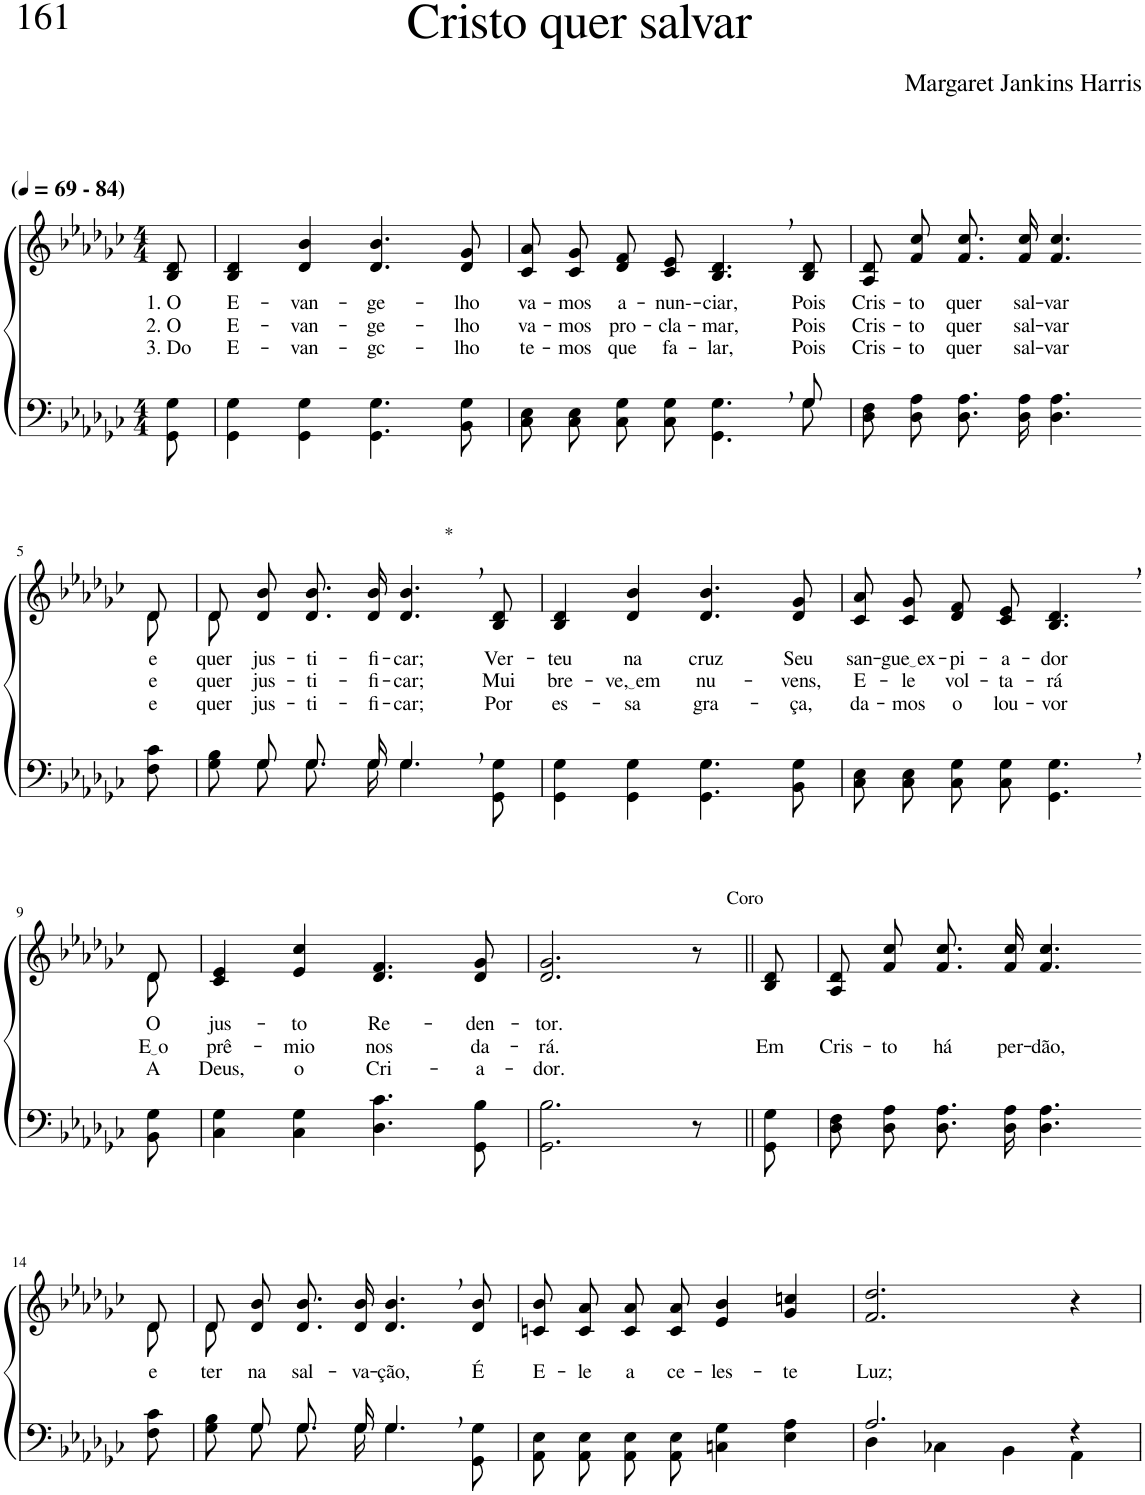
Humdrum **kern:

**kern	**kern	**text	**text	**text
*part2	*part1	*part1	*part1	*part1
*staff2	*staff1	*staff1	*staff1	*staff1
*I"Parte III e IV	*I"Parte I e II	*	*	*
*clefF4	*clefG2	*	*	*
*Trd-1c-2	*Trd-1c-2	*	*	*
*k[b-e-a-d-g-c-]	*k[b-e-a-d-g-c-]	*	*	*
*M4/4	*M4/4	*	*	*
*MM69	*MM69	*	*	*
=1	=1	=1	=1	=1
!	!LO:TX:a:B:t=(	!	!	!
!	!LO:TX:a:B:t=- 84)	!	!	!
!	!	!LO:LY:b	!LO:LY:b	!LO:LY:b
8GG-\ 8G-\	8B-/ 8d-/	1. O	2. O	3. Do
=2	=2	=2	=2	=2
!	!	!LO:LY:b	!LO:LY:b	!LO:LY:b
4GG-\ 4G-\	4B-/ 4d-/	E-	E-	E-
!	!	!LO:LY:b	!LO:LY:b	!LO:LY:b
4GG-\ 4G-\	4d-/ 4b-/	-van-	-van-	-van-
!	!	!LO:LY:b	!LO:LY:b	!LO:LY:b
4.GG-\ 4.G-\	4.d-/ 4.b-/	-ge-	-ge-	-gc-
!	!	!LO:LY:b	!LO:LY:b	!LO:LY:b
8BB-\ 8G-\	8d-/ 8g-/	-lho	-lho	-lho
=3	=3	=3	=3	=3
*^	*	*	*	*
!	!	!	!LO:LY:b	!LO:LY:b	!LO:LY:b
2..ryy	8C-\ 8E-\L	8c-/ 8a-/L	va-	va-	te-
!	!	!	!LO:LY:b	!LO:LY:b	!LO:LY:b
.	8C-\ 8E-\J	8c-/ 8g-/J	-mos	-mos	-mos
!	!	!	!LO:LY:b	!LO:LY:b	!LO:LY:b
.	8C-\ 8G-\L	8d-/ 8f/L	a-	pro-	que
!	!	!	!LO:LY:b	!LO:LY:b	!LO:LY:b
.	8C-\ 8G-\J	8c-/ 8e-/J	-nun--	-cla-	fa-
!	!	!	!LO:LY:b	!LO:LY:b	!LO:LY:b
.	4.GG-\ 4.G-\	4.B-/, 4.d-/,	-ciar,	-mar,	-lar,
!	!	!	!LO:LY:b	!LO:LY:b	!LO:LY:b
8G-/	8G-\	8B-/ 8d-/	Pois	Pois	Pois
=4	=4	=4	=4	=4	=4
!	!	!	!LO:LY:b	!LO:LY:b	!LO:LY:b
*v	*v	*	*	*	*
8D-\ 8F\L	8A-/ 8d-/L	Cris-	Cris-	Cris-
!	!	!LO:LY:b	!LO:LY:b	!LO:LY:b
8D-\ 8A-\J	8f/ 8cc-/J	-to	-to	-to
!	!	!LO:LY:b	!LO:LY:b	!LO:LY:b
8.D-\ 8.A-\L	8.f/ 8.cc-/L	quer	quer	quer
!	!	!LO:LY:b	!LO:LY:b	!LO:LY:b
16D-\ 16A-\Jk	16f/ 16cc-/Jk	sal-	sal-	sal-
!	!	!LO:LY:b	!LO:LY:b	!LO:LY:b
4.D-\ 4.A-\	4.f/ 4.cc-/	-var	-var	-var
!!LO:LB:g=z
=5-	=5-	=5-	=5-	=5-
!	!	!LO:LY:b	!LO:LY:b	!LO:LY:b
*	*^	*	*	*
8F\ 8c-\	8d-\	8d-/	e	e	e
=6	=6	=6	=6	=6	=6
*^	*	*	*	*	*
!	!	!	!	!LO:LY:b	!LO:LY:b	!LO:LY:b
8ryy	8G-\ 8B-\L	8d-/L	8d-\	quer	quer	quer
!	!	!	!	!LO:LY:b	!LO:LY:b	!LO:LY:b
8G-/	8G-\J	8d-/ 8b-/J	2..ryy	jus-	jus-	jus-
!	!	!	!	!LO:LY:b	!LO:LY:b	!LO:LY:b
8.G-/L	8.G-\L	8.d-/ 8.b-/L	.	-ti-	-ti-	-ti-
!	!	!	!	!LO:LY:b	!LO:LY:b	!LO:LY:b
16G-/Jk	16G-\Jk	16d-/ 16b-/Jk	.	-fi-	-fi-	-fi-
!	!	!LO:TX:a:t=*	!	!	!	!
!	!	!	!	!LO:LY:b	!LO:LY:b	!LO:LY:b
4.G-,/	4.G-\	4.d-/, 4.b-/,	.	-car;	-car;	-car;
!	!	!	!	!LO:LY:b	!LO:LY:b	!LO:LY:b
8ryy	8GG-\ 8G-\	8B-/ 8d-/	.	Ver-	Mui	Por
*	*	*v	*v	*	*	*
=7	=7	=7	=7	=7	=7
!	!	!	!LO:LY:b	!LO:LY:b	!LO:LY:b
*v	*v	*	*	*	*
4GG-\ 4G-\	4B-/ 4d-/	-teu	bre-	es-
!	!	!LO:LY:b	!LO:LY:b	!LO:LY:b
4GG-\ 4G-\	4d-/ 4b-/	na	ve, em	-sa
!	!	!LO:LY:b	!LO:LY:b	!LO:LY:b
4.GG-\ 4.G-\	4.d-/ 4.b-/	cruz	nu-	gra-
!	!	!LO:LY:b	!LO:LY:b	!LO:LY:b
8BB-\ 8G-\	8d-/ 8g-/	Seu	-vens,	-ça,
=8	=8	=8	=8	=8
!	!	!LO:LY:b	!LO:LY:b	!LO:LY:b
8C-\ 8E-\L	8c-/ 8a-/L	san-	E-	da-
!	!	!LO:LY:b	!LO:LY:b	!LO:LY:b
8C-\ 8E-\J	8c-/ 8g-/J	gue ex	-le	-mos
!	!	!LO:LY:b	!LO:LY:b	!LO:LY:b
8C-\ 8G-\L	8d-/ 8f/L	-pi-	vol-	o
!	!	!LO:LY:b	!LO:LY:b	!LO:LY:b
8C-\ 8G-\J	8c-/ 8e-/J	-a-	-ta-	lou-
!	!	!LO:LY:b	!LO:LY:b	!LO:LY:b
4.GG-\, 4.G-\,	4.B-/, 4.d-/,	-dor	-rá	-vor
!!LO:LB:g=z
=9-	=9-	=9-	=9-	=9-
*	*^	*	*	*
!	!	!	!LO:LY:b	!LO:LY:b	!LO:LY:b
8BB-\ 8G-\	8d-/	8d-\	O	E o	A
=10	=10	=10	=10	=10	=10
!	!	!	!LO:LY:b	!LO:LY:b	!LO:LY:b
*	*v	*v	*	*	*
4C-\ 4G-\	4c-/ 4e-/	jus-	prê-	Deus,
!	!	!LO:LY:b	!LO:LY:b	!LO:LY:b
4C-\ 4G-\	4e-/ 4cc-/	-to	-mio	o
!	!	!LO:LY:b	!LO:LY:b	!LO:LY:b
4.D-\ 4.c-\	4.d-/ 4.f/	Re-	nos	Cri-
!	!	!LO:LY:b	!LO:LY:b	!LO:LY:b
8GG-\ 8B-\	8d-/ 8g-/	-den-	da-	-a-
=11	=11	=11	=11	=11
!	!	!LO:LY:b	!LO:LY:b	!LO:LY:b
2.GG-\ 2.B-\	2.d-/ 2.g-/	-tor.	-rá.	-dor.
!	!LO:TX:a:t=Coro	!	!	!
8r	8r	.	.	.
=12||	=12||	=12||	=12||	=12||
!	!	!	!LO:LY:b	!
8GG-\ 8G-\	8B-/ 8d-/	.	Em	.
=13	=13	=13	=13	=13
!	!	!	!LO:LY:b	!
8D-\ 8F\L	8A-/ 8d-/L	.	Cris-	.
!	!	!	!LO:LY:b	!
8D-\ 8A-\J	8f/ 8cc-/J	.	-to	.
!	!	!	!LO:LY:b	!
8.D-\ 8.A-\L	8.f/ 8.cc-/L	.	há	.
!	!	!	!LO:LY:b	!
16D-\ 16A-\Jk	16f/ 16cc-/Jk	.	per-	.
!	!	!	!LO:LY:b	!
4.D-\ 4.A-\	4.f/ 4.cc-/	.	-dão,	.
!!LO:LB:g=z
=14-	=14-	=14-	=14-	=14-
!	!	!LO:LY:b	!	!
*	*^	*	*	*
8F\ 8c-\	8d-/	8d-\	e-	.	.
=15	=15	=15	=15	=15	=15
*^	*	*	*	*	*
!	!	!	!	!LO:LY:b	!	!
8ryy	8G-\ 8B-\L	8d-/L	8d-\	-ter-	.	.
!	!	!	!	!LO:LY:b	!	!
8G-/	8G-\J	8d-/ 8b-/J	2..ryy	-na	.	.
!	!	!	!	!LO:LY:b	!	!
8.G-/L	8.G-\L	8.d-/ 8.b-/L	.	sal-	.	.
!	!	!	!	!LO:LY:b	!	!
16G-/Jk	16G-\Jk	16d-/ 16b-/Jk	.	-va-	.	.
!	!	!	!	!LO:LY:b	!	!
4.G-,/	4.G-\	4.d-/, 4.b-/,	.	-ção,	.	.
!	!	!	!	!LO:LY:b	!	!
8ryy	8GG-\ 8G-\	8d-/ 8b-/	.	É	.	.
*	*	*v	*v	*	*	*
=16	=16	=16	=16	=16	=16
!	!	!	!LO:LY:b	!	!
*v	*v	*	*	*	*
8AA-/ 8E-/L	8cn/ 8b-/L	E-	.	.
!	!	!LO:LY:b	!	!
8AA-/ 8E-/J	8c/ 8a-/J	-le	.	.
!	!	!LO:LY:b	!	!
8AA-/ 8E-/L	8c/ 8a-/L	a	.	.
!	!	!LO:LY:b	!	!
8AA-/ 8E-/J	8c/ 8a-/J	ce-	.	.
!	!	!LO:LY:b	!	!
4Cn\ 4G-\	4e-/ 4b-/	-les-	.	.
!	!	!LO:LY:b	!	!
4E-\ 4A-\	4g-/ 4ccn/	-te	.	.
=17	=17	=17	=17	=17
*^	*	*	*	*
!	!	!	!LO:LY:b	!	!
2.A-/	4D-\	2.f/ 2.dd-/	Luz;	.	.
.	4C-X\	.	.	.	.
.	4BB-\	.	.	.	.
4r	4AA-\	4r	.	.	.
*v	*v	*	*	*	*
=	=	=	=	=
*-	*-	*-	*-	*-
